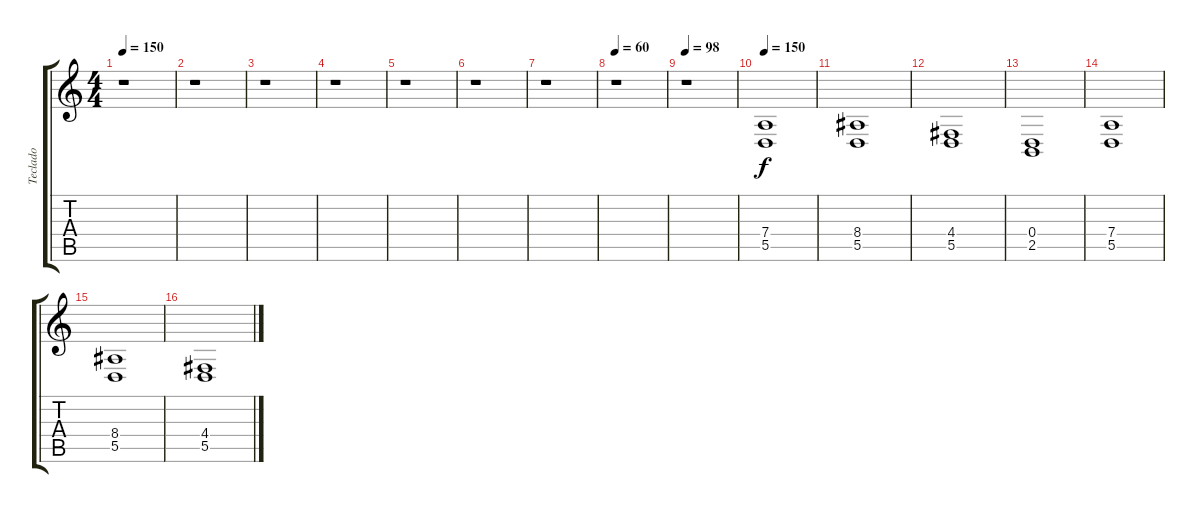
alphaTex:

\track ("Teclado" "Teclado") {instrument choiraahs}
\staff {score tabs}
\tuning (E4 B3 G3 D3 A2 E2) {hide}
\ts (4 4)
\tempo 150
\clef g2
\ks c
r.1{dy f} |
r.1 |
r.1 |
r.1 |
r.1 |
r.1 |
r.1 |
\tempo 60
r.1 |
\tempo 98
r.1 |
\tempo 150
(7.4 5.5).1 |
(8.4 5.5).1 |
(4.4 5.5).1 |
(0.4 2.5).1 |
(7.4 5.5).1 |
(8.4 5.5).1 |
(4.4 5.5).1
